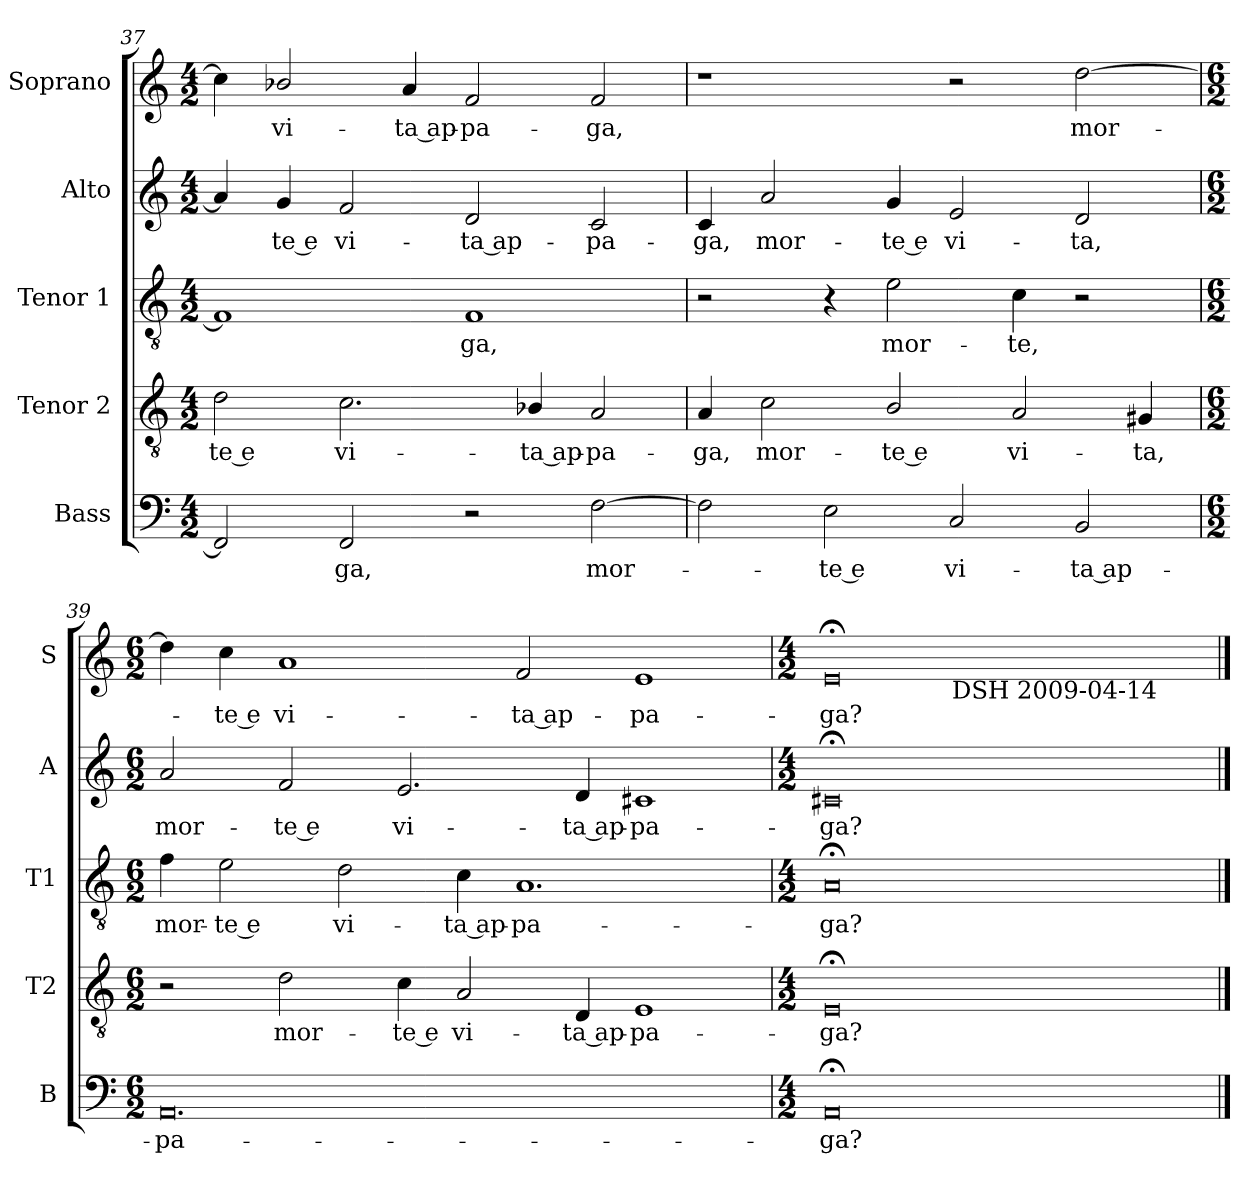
**kern	**text	**kern	**text	**kern	**text	**kern	**text	**kern	**text
*part5	*part5	*part4	*part4	*part3	*part3	*part2	*part2	*part1	*part1
*staff5	*staff5	*staff4	*staff4	*staff3	*staff3	*staff2	*staff2	*staff1	*staff1
*I"Bass	*	*I"Tenor 2	*	*I"Tenor 1	*	*I"Alto	*	*I"Soprano	*
*I'B	*	*I'T2	*	*I'T1	*	*I'A	*	*I'S	*
*clefF4	*	*clefGv2	*	*clefGv2	*	*clefG2	*	*clefG2	*
*	*	*ITrd7c12	*	*ITrd7c12	*	*	*	*	*
*k[]	*	*k[]	*	*k[]	*	*k[]	*	*k[]	*
*C:	*	*C:	*	*C:	*	*C:	*	*C:	*
*M4/2	*	*M4/2	*	*M4/2	*	*M4/2	*	*M4/2	*
=37	=37	=37	=37	=37	=37	=37	=37	=37	=37
!	!	!	!LO:LY:b:color=#000000	!	!	!	!	!	!
2FFi/]	.	2Di\	-te e	1FFi]	.	4ai/]	.	4cci\]	.
!	!	!	!	!	!	!	!LO:LY:b:color=#000000	!	!
!	!	!	!	!	!	!	!	!	!LO:LY:b:color=#000000
.	.	.	.	.	.	4gi/	-te e	2b-Xi/	vi-
!	!LO:LY:b:color=#000000	!	!	!	!	!	!	!	!
!	!	!	!LO:LY:b:color=#000000	!	!	!	!	!	!
!	!	!	!	!	!	!	!LO:LY:b:color=#000000	!	!
2FFi/	-ga,	2.Ci\	vi-	.	.	2fi/	vi-	.	.
!	!	!	!	!	!	!	!	!	!LO:LY:b:color=#000000
.	.	.	.	.	.	.	.	4ai/	-ta ap-
!	!	!	!	!	!LO:LY:b:color=#000000	!	!	!	!
!	!	!	!	!	!	!	!LO:LY:b:color=#000000	!	!
!	!	!	!	!	!	!	!	!	!LO:LY:b:color=#000000
2r	.	.	.	1FFi	-ga,	2di/	-ta ap-	2fi/	-pa-
!	!	!	!LO:LY:b:color=#000000	!	!	!	!	!	!
.	.	4BB-Xi/	-ta ap-	.	.	.	.	.	.
!	!LO:LY:b:color=#000000	!	!	!	!	!	!	!	!
!	!	!	!LO:LY:b:color=#000000	!	!	!	!	!	!
!	!	!	!	!	!	!	!LO:LY:b:color=#000000	!	!
!	!	!	!	!	!	!	!	!	!LO:LY:b:color=#000000
[2Fi\	mor-	2AAi/	-pa-	.	.	2ci/	-pa-	2fi/	-ga,
!!LO:LB:g=z
=38	=38	=38	=38	=38	=38	=38	=38	=38	=38
!	!	!	!LO:LY:b:color=#000000	!	!	!	!	!	!
!	!	!	!	!	!	!	!LO:LY:b:color=#000000	!	!
2Fi\]	.	4AAi/	-ga,	2r	.	4ci/	-ga,	1r	.
!	!	!	!LO:LY:b:color=#000000	!	!	!	!	!	!
!	!	!	!	!	!	!	!LO:LY:b:color=#000000	!	!
.	.	2Ci\	mor-	.	.	2ai/	mor-	.	.
!	!LO:LY:b:color=#000000	!	!	!	!	!	!	!	!
2Ei\	-te e	.	.	4r	.	.	.	.	.
!	!	!	!LO:LY:b:color=#000000	!	!	!	!	!	!
!	!	!	!	!	!LO:LY:b:color=#000000	!	!	!	!
!	!	!	!	!	!	!	!LO:LY:b:color=#000000	!	!
.	.	2BBi/	-te e	2Ei\	mor-	4gi/	-te e	.	.
!	!LO:LY:b:color=#000000	!	!	!	!	!	!	!	!
!	!	!	!	!	!	!	!LO:LY:b:color=#000000	!	!
2Ci/	vi-	.	.	.	.	2ei/	vi-	2r	.
!	!	!	!LO:LY:b:color=#000000	!	!	!	!	!	!
!	!	!	!	!	!LO:LY:b:color=#000000	!	!	!	!
.	.	2AAi/	vi-	4Ci\	-te,	.	.	.	.
!	!LO:LY:b:color=#000000	!	!	!	!	!	!	!	!
!	!	!	!	!	!	!	!LO:LY:b:color=#000000	!	!
!	!	!	!	!	!	!	!	!	!LO:LY:b:color=#000000
2BBi/	-ta ap-	.	.	2r	.	2di/	-ta,	[2ddi\	mor-
!	!	!	!LO:LY:b:color=#000000	!	!	!	!	!	!
.	.	4GG#Xi/	-ta,	.	.	.	.	.	.
=39	=39	=39	=39	=39	=39	=39	=39	=39	=39
*M6/2	*	*M6/2	*	*M6/2	*	*M6/2	*	*M6/2	*
!	!LO:LY:b:color=#000000	!	!	!	!	!	!	!	!
!	!	!	!	!	!LO:LY:b:color=#000000	!	!	!	!
!	!	!	!	!	!	!	!LO:LY:b:color=#000000	!	!
0.AAi	-pa-	2r	.	4Fi\	mor-	2ai/	mor-	4ddi\]	.
!	!	!	!	!	!LO:LY:b:color=#000000	!	!	!	!
!	!	!	!	!	!	!	!	!	!LO:LY:b:color=#000000
.	.	.	.	2Ei\	-te e	.	.	4cci\	-te e
!	!	!	!LO:LY:b:color=#000000	!	!	!	!	!	!
!	!	!	!	!	!	!	!LO:LY:b:color=#000000	!	!
!	!	!	!	!	!	!	!	!	!LO:LY:b:color=#000000
.	.	2Di\	mor-	.	.	2fi/	-te e	1ai	vi-
!	!	!	!	!	!LO:LY:b:color=#000000	!	!	!	!
.	.	.	.	2Di\	vi-	.	.	.	.
!	!	!	!LO:LY:b:color=#000000	!	!	!	!	!	!
!	!	!	!	!	!	!	!LO:LY:b:color=#000000	!	!
.	.	4Ci\	-te e	.	.	2.ei/	vi-	.	.
!	!	!	!LO:LY:b:color=#000000	!	!	!	!	!	!
!	!	!	!	!	!LO:LY:b:color=#000000	!	!	!	!
.	.	2AAi/	vi-	4Ci\	-ta ap-	.	.	.	.
!	!	!	!	!	!LO:LY:b:color=#000000	!	!	!	!
!	!	!	!	!	!	!	!	!	!LO:LY:b:color=#000000
.	.	.	.	1.AAi	-pa-	.	.	2fi/	-ta ap-
!	!	!	!LO:LY:b:color=#000000	!	!	!	!	!	!
!	!	!	!	!	!	!	!LO:LY:b:color=#000000	!	!
.	.	4DDi/	-ta ap-	.	.	4di/	-ta ap-	.	.
!	!	!	!LO:LY:b:color=#000000	!	!	!	!	!	!
!	!	!	!	!	!	!	!LO:LY:b:color=#000000	!	!
!	!	!	!	!	!	!	!	!	!LO:LY:b:color=#000000
.	.	1EEi	-pa-	.	.	1c#Xi	-pa-	1ei	-pa-
=40	=40	=40	=40	=40	=40	=40	=40	=40	=40
*M4/2	*	*M4/2	*	*M4/2	*	*M4/2	*	*M4/2	*
!	!LO:LY:b:color=#000000	!	!	!	!	!	!	!	!
!	!	!	!LO:LY:b:color=#000000	!	!	!	!	!	!
!	!	!	!	!	!LO:LY:b:color=#000000	!	!	!	!
!	!	!	!	!	!	!	!LO:LY:b:color=#000000	!	!
!	!	!	!	!	!	!	!	!	!LO:LY:b:color=#000000
*	*	*	*	*	*	*	*	*^	*
0AA;i	-ga?	0EE;i	-ga?	0AA;i	-ga?	0c#X;i	-ga?	0e;i	4ryy	-ga?
.	.	.	.	.	.	.	.	.	8ryy	.
.	.	.	.	.	.	.	.	.	32ryy	.
.	.	.	.	.	.	.	.	.	128ryy	.
.	.	.	.	.	.	.	.	.	256ryy	.
.	.	.	.	.	.	.	.	.	1024ryy	.
!	!	!	!	!	!	!	!	!	!LO:TX:b:t=DSH 2009-04-14	!
.	.	.	.	.	.	.	.	.	1ryy	.
.	.	.	.	.	.	.	.	.	2ryy	.
.	.	.	.	.	.	.	.	.	16ryy	.
.	.	.	.	.	.	.	.	.	64ryy	.
.	.	.	.	.	.	.	.	.	512.ryy	.
*	*	*	*	*	*	*	*	*v	*v	*
==	==	==	==	==	==	==	==	==	==
*-	*-	*-	*-	*-	*-	*-	*-	*-	*-
